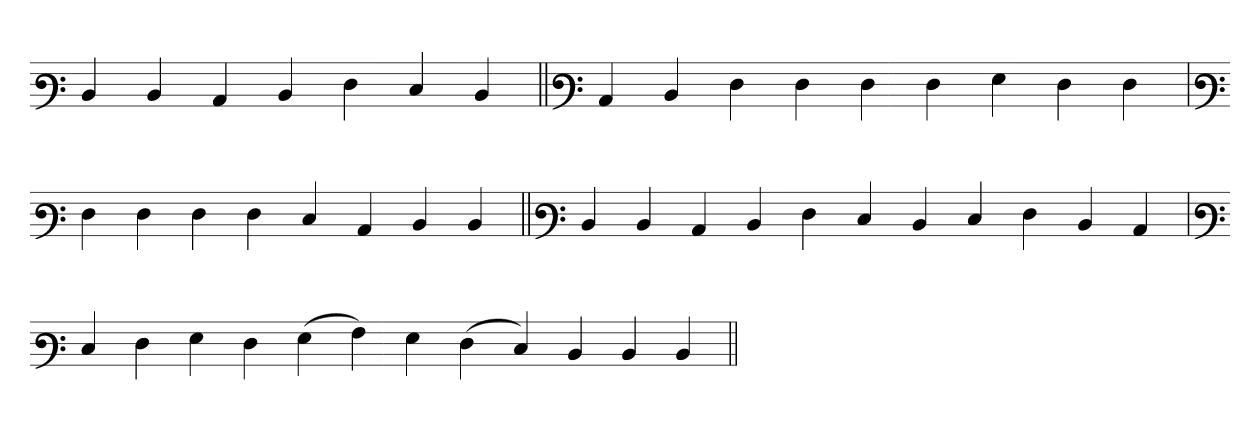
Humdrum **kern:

**kern
*part1
*staff1
*clefF3
=
4D
4D
4C
4D
4F
4E
4D
=||
*clefF3
4C
4D
4F
4F
4F
4F
4G
4F
4F
=
*clefF3
4F
4F
4F
4F
4E
4C
4D
4D
=||
*clefF3
4D
4D
4C
4D
4F
4E
4D
4E
4F
4D
4C
='
*clefF3
4E
4F
4G
4F
(4G
4A)
4G
(4F
4E)
4D
4D
4D
=||
*-
